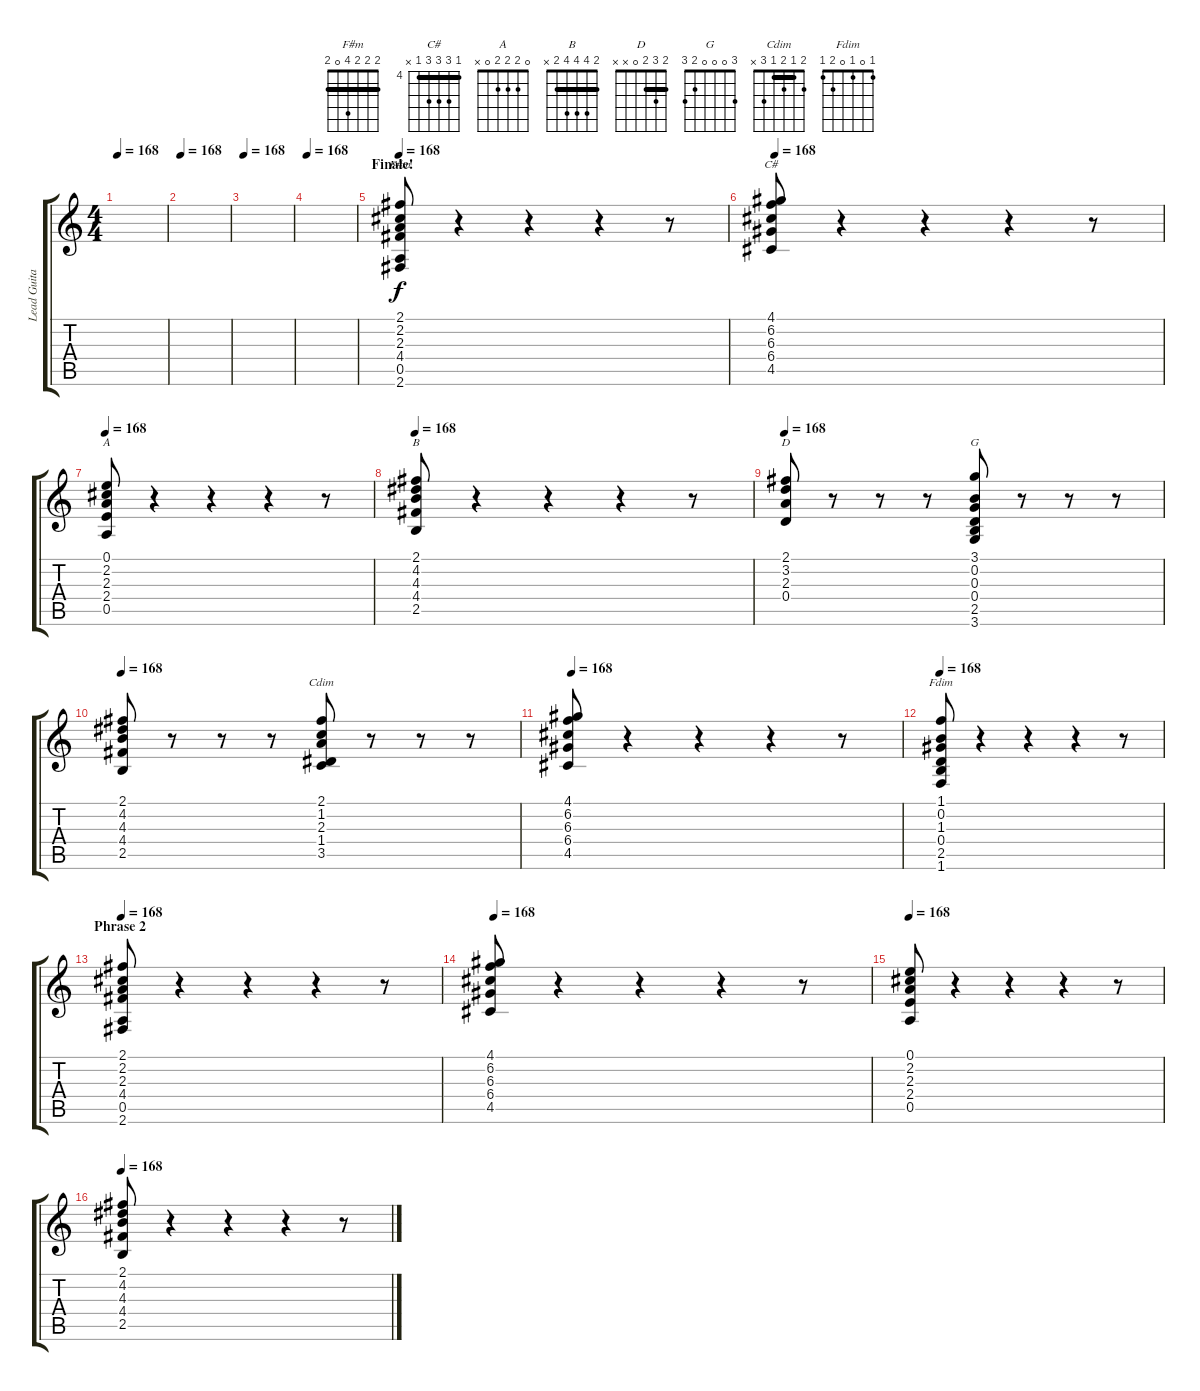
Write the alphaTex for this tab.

\track ("Lead Guitar" "Lead Guita") {instrument distortionguitar}
\staff {score tabs}
\tuning (E4 B3 G3 D3 A2 E2) {hide}
\chord ("F#m" 2 2 2 4 0 2) {barre 2}
\chord ("C#" 4 6 6 6 4 x) {firstfret 4 barre 4}
\chord ("A" 0 2 2 2 0 x)
\chord ("B" 2 4 4 4 2 x) {barre 2}
\chord ("D" 2 3 2 0 x x) {barre 2}
\chord ("G" 3 0 0 0 2 3)
\chord ("Cdim" 2 1 2 1 3 x) {barre 1}
\chord ("Fdim" 1 0 1 0 2 1)
\ts (4 4)
\tempo 168
\clef g2
\ks c
|
\tempo 168
|
\tempo 168
|
\tempo 168
|
\section ("" "Finale!")
\tempo 168
(2.1 2.2 2.3 4.4 0.5 2.6).8{ch "F#m" volume 12} r.4 r.4 r.4 r.8 |
\tempo 168
(4.1 6.2 6.3 6.4 4.5).8{ch "C#" volume 12} r.4 r.4 r.4 r.8 |
\tempo 168
(0.1 2.2 2.3 2.4 0.5).8{ch "A" volume 12} r.4 r.4 r.4 r.8 |
\tempo 168
(2.1 4.2 4.3 4.4 2.5).8{ch "B" volume 12} r.4 r.4 r.4 r.8 |
\tempo 168
(2.1 3.2 2.3 0.4).8{ch "D" volume 12} r.8 r.8 r.8 (3.1 0.2 0.3 0.4 2.5 3.6).8{ch "G"} r.8 r.8 r.8 |
\tempo 168
(2.1 4.2 4.3 4.4 2.5).8{volume 12} r.8 r.8 r.8 (2.1 1.2 2.3 1.4 3.5).8{ch "Cdim"} r.8 r.8 r.8 |
\tempo 168
(4.1 6.2 6.3 6.4 4.5).8{volume 12} r.4 r.4 r.4 r.8 |
\tempo 168
(1.1 0.2 1.3 0.4 2.5 1.6).8{ch "Fdim"} r.4 r.4 r.4 r.8 |
\section ("" "Phrase 2")
\tempo 168
(2.1 2.2 2.3 4.4 0.5 2.6).8{volume 12} r.4 r.4 r.4 r.8 |
\tempo 168
(4.1 6.2 6.3 6.4 4.5).8{volume 12} r.4 r.4 r.4 r.8 |
\tempo 168
(0.1 2.2 2.3 2.4 0.5).8{volume 12} r.4 r.4 r.4 r.8 |
\tempo 168
(2.1 4.2 4.3 4.4 2.5).8{volume 12} r.4 r.4 r.4 r.8
